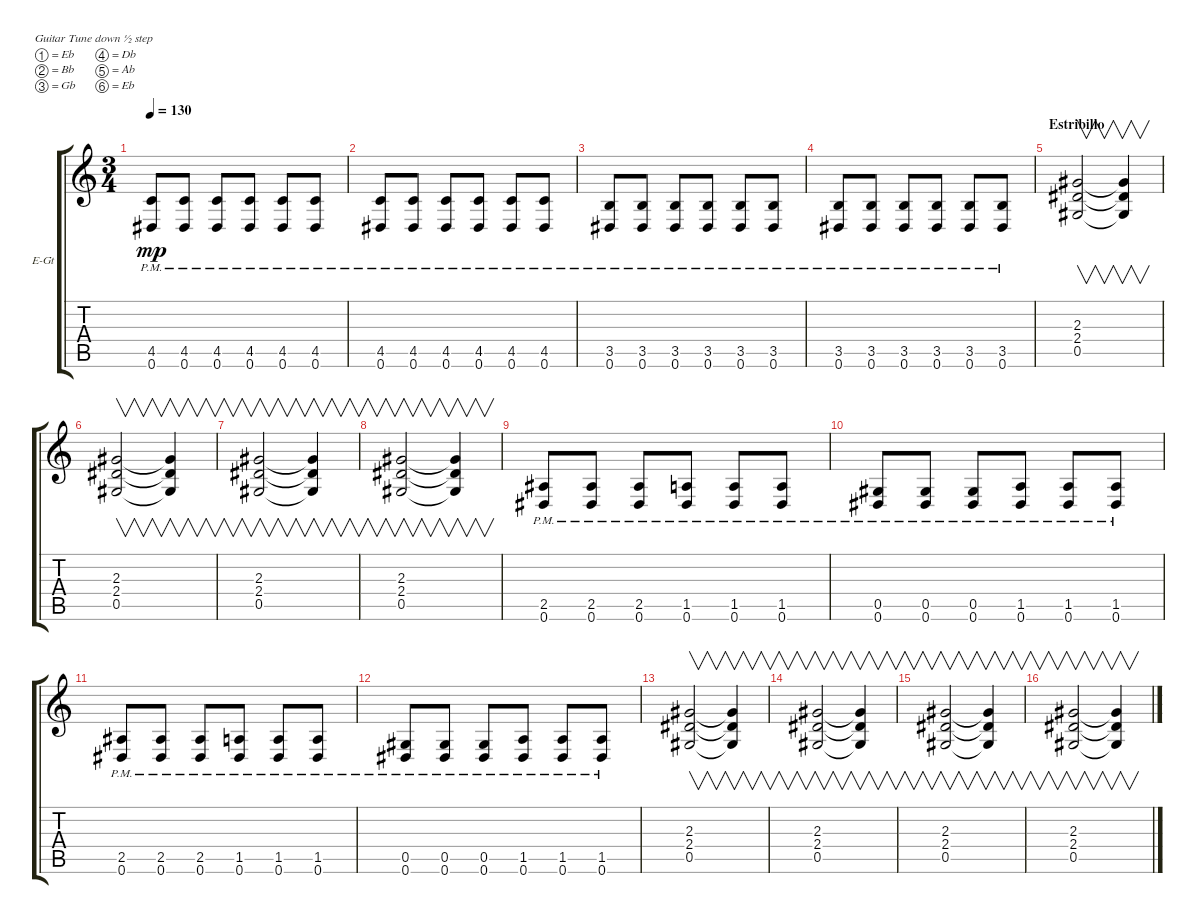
\defaultSystemsLayout 4
\bracketExtendMode groupsimilarinstruments
\firstSystemTrackNameOrientation horizontal
\otherSystemsTrackNameOrientation horizontal
\track ("Electric Guitar (Drive)" "E-Gt") {instrument overdrivenguitar}
\staff {score tabs}
\tuning (Eb4 Bb3 Gb3 Db3 Ab2 Eb2)
\ts (3 4)
\tempo 130
\clef g2
\ks c
(4.5{pm} 0.6{pm}).8{dy mp} (4.5{pm} 0.6{pm}).8 (4.5{pm} 0.6{pm}).8 (4.5{pm} 0.6{pm}).8 (4.5{pm} 0.6{pm}).8 (4.5{pm} 0.6{pm}).8 |
(4.5{pm} 0.6{pm}).8 (4.5{pm} 0.6{pm}).8 (4.5{pm} 0.6{pm}).8 (4.5{pm} 0.6{pm}).8 (4.5{pm} 0.6{pm}).8 (4.5{pm} 0.6{pm}).8 |
(3.5{pm} 0.6{pm}).8 (3.5{pm} 0.6{pm}).8 (3.5{pm} 0.6{pm}).8 (3.5{pm} 0.6{pm}).8 (3.5{pm} 0.6{pm}).8 (3.5{pm} 0.6{pm}).8 |
(3.5{pm} 0.6{pm}).8 (3.5{pm} 0.6{pm}).8 (3.5{pm} 0.6{pm}).8 (3.5{pm} 0.6{pm}).8 (3.5{pm} 0.6{pm}).8 (3.5{pm} 0.6{pm}).8 |
\section ("" "Estribillo")
(0.5 2.4 2.3).2{v} (0.5{t} 2.4{t} 2.3{t}).4{v} |
(0.5 2.4 2.3).2{v} (0.5{t} 2.4{t} 2.3{t}).4{v} |
(0.5 2.4 2.3).2{v} (2.3{t} 2.4{t} 0.5{t}).4{v} |
(0.5 2.4 2.3).2{v} (2.3{t} 2.4{t} 0.5{t}).4{v} |
(0.6{pm} 2.5{pm}).8 (0.6{pm} 2.5{pm}).8 (0.6{pm} 2.5{pm}).8 (0.6{pm} 1.5{pm}).8 (0.6{pm} 1.5{pm}).8 (0.6{pm} 1.5{pm}).8 |
(0.5{pm} 0.6{pm}).8 (0.5{pm} 0.6{pm}).8 (0.5{pm} 0.6{pm}).8 (1.5{pm} 0.6{pm}).8 (1.5{pm} 0.6{pm}).8 (1.5{pm} 0.6{pm}).8 |
(0.6{pm} 2.5{pm}).8 (0.6{pm} 2.5{pm}).8 (0.6{pm} 2.5{pm}).8 (0.6{pm} 1.5{pm}).8 (0.6{pm} 1.5{pm}).8 (0.6{pm} 1.5{pm}).8 |
(0.6{pm} 0.5{pm}).8 (0.6{pm} 0.5{pm}).8 (0.6{pm} 0.5{pm}).8 (0.6{pm} 1.5{pm}).8 (0.6{pm} 1.5{pm}).8 (0.6{pm} 1.5{pm}).8 |
(0.5 2.4 2.3).2{v} (0.5{t} 2.4{t} 2.3{t}).4{v} |
(0.5 2.4 2.3).2{v} (0.5{t} 2.4{t} 2.3{t}).4{v} |
(0.5 2.4 2.3).2{v} (0.5{t} 2.4{t} 2.3{t}).4{v} |
(0.5 2.4 2.3).2{v} (0.5{t} 2.4{t} 2.3{t}).4{v}
